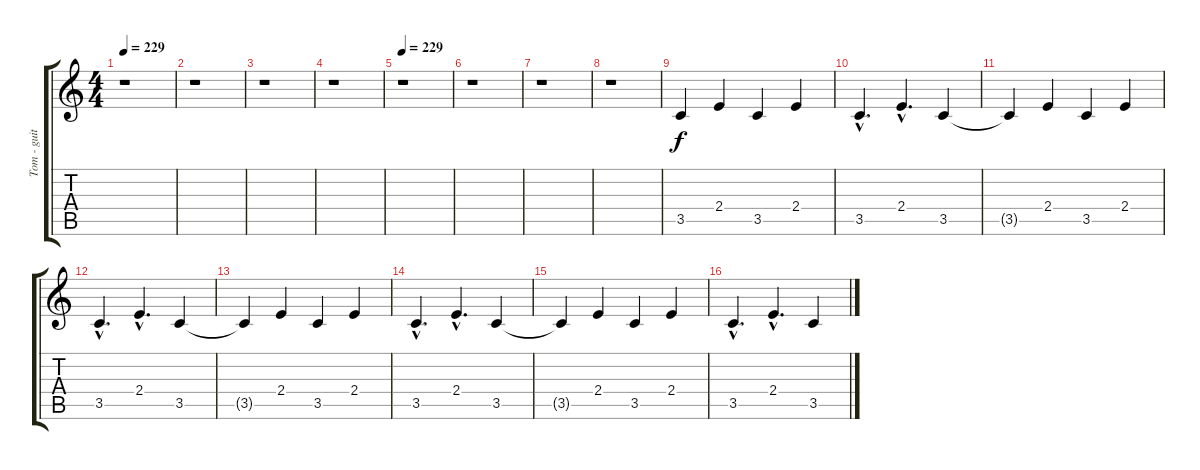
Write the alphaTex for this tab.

\track ("Tom - guitar 2" "Tom - guit") {instrument overdrivenguitar}
\staff {score tabs}
\tuning (E4 B3 G3 D3 A2 E2) {hide}
\ts (4 4)
\tempo 229
\clef g2
\ks c
r.1{dy f} |
r.1 |
r.1 |
r.1 |
\tempo 229
r.1 |
r.1 |
r.1 |
r.1 |
3.5.4 2.4.4 3.5.4 2.4.4 |
3.5{hac}.4{d} 2.4{hac}.4{d} 3.5.4 |
3.5{t}.4 2.4.4 3.5.4 2.4.4 |
3.5{hac}.4{d} 2.4{hac}.4{d} 3.5.4 |
3.5{t}.4 2.4.4 3.5.4 2.4.4 |
3.5{hac}.4{d} 2.4{hac}.4{d} 3.5.4 |
3.5{t}.4 2.4.4 3.5.4 2.4.4 |
3.5{hac}.4{d} 2.4{hac}.4{d} 3.5.4
